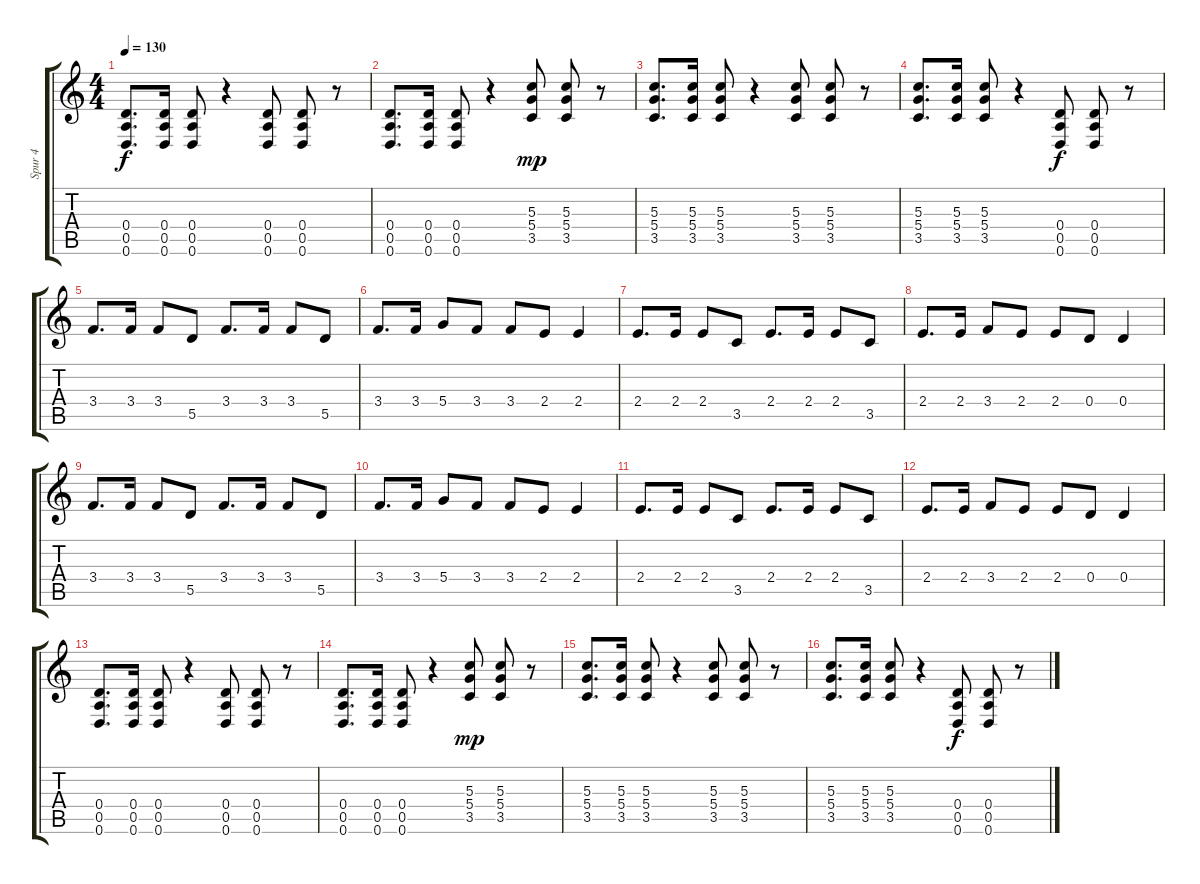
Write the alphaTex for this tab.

\track ("Spur 4" "Spur 4") {instrument acousticguitarsteel}
\staff {score tabs}
\tuning (E4 B3 G3 D3 A2 D2) {hide}
\ts (4 4)
\tempo 130
\clef g2
\ks c
(0.4 0.5 0.6).8{d dy f} (0.4 0.5 0.6).16 (0.4 0.5 0.6).8 r.4 (0.4 0.5 0.6).8 (0.4 0.5 0.6).8 r.8 |
(0.4 0.5 0.6).8{d} (0.4 0.5 0.6).16 (0.4 0.5 0.6).8 r.4 (5.3 5.4 3.5).8{dy mp} (5.3 5.4 3.5).8 r.8 |
(5.3 5.4 3.5).8{d} (5.3 5.4 3.5).16 (5.3 5.4 3.5).8 r.4 (5.3 5.4 3.5).8 (5.3 5.4 3.5).8 r.8 |
(5.3 5.4 3.5).8{d} (5.3 5.4 3.5).16 (5.3 5.4 3.5).8 r.4 (0.4 0.5 0.6).8{dy f} (0.4 0.5 0.6).8 r.8 |
3.4.8{d} 3.4.16 3.4.8 5.5.8 3.4.8{d} 3.4.16 3.4.8 5.5.8 |
3.4.8{d} 3.4.16 5.4.8 3.4.8 3.4.8 2.4.8 2.4.4 |
2.4.8{d} 2.4.16 2.4.8 3.5.8 2.4.8{d} 2.4.16 2.4.8 3.5.8 |
2.4.8{d} 2.4.16 3.4.8 2.4.8 2.4.8 0.4.8 0.4.4 |
3.4.8{d} 3.4.16 3.4.8 5.5.8 3.4.8{d} 3.4.16 3.4.8 5.5.8 |
3.4.8{d} 3.4.16 5.4.8 3.4.8 3.4.8 2.4.8 2.4.4 |
2.4.8{d} 2.4.16 2.4.8 3.5.8 2.4.8{d} 2.4.16 2.4.8 3.5.8 |
2.4.8{d} 2.4.16 3.4.8 2.4.8 2.4.8 0.4.8 0.4.4 |
(0.4 0.5 0.6).8{d} (0.4 0.5 0.6).16 (0.4 0.5 0.6).8 r.4 (0.4 0.5 0.6).8 (0.4 0.5 0.6).8 r.8 |
(0.4 0.5 0.6).8{d} (0.4 0.5 0.6).16 (0.4 0.5 0.6).8 r.4 (5.3 5.4 3.5).8{dy mp} (5.3 5.4 3.5).8 r.8 |
(5.3 5.4 3.5).8{d} (5.3 5.4 3.5).16 (5.3 5.4 3.5).8 r.4 (5.3 5.4 3.5).8 (5.3 5.4 3.5).8 r.8 |
(5.3 5.4 3.5).8{d} (5.3 5.4 3.5).16 (5.3 5.4 3.5).8 r.4 (0.4 0.5 0.6).8{dy f} (0.4 0.5 0.6).8 r.8
